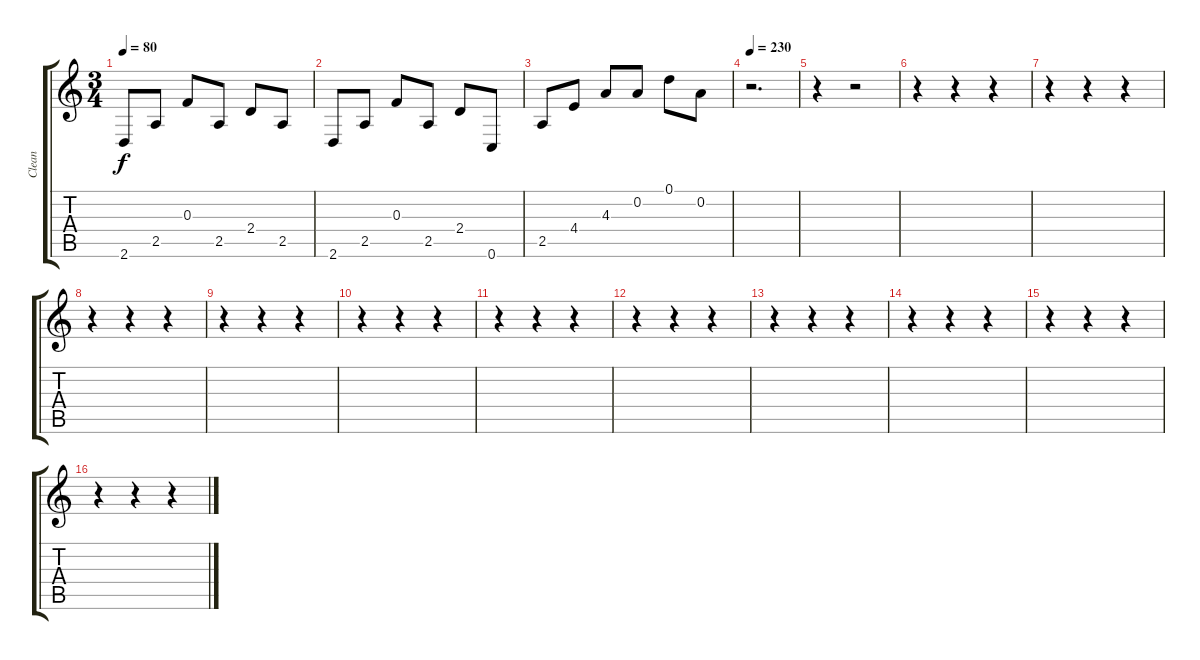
\track ("Clean" "Clean") {instrument acousticguitarsteel}
\staff {score tabs}
\tuning (D4 A3 F3 C3 G2 C2) {hide}
\ts (3 4)
\tempo 80
\clef g2
\ks c
2.6.8{dy f} 2.5.8 0.3.8 2.5.8 2.4.8 2.5.8 |
2.6.8 2.5.8 0.3.8 2.5.8 2.4.8 0.6.8 |
2.5.8 4.4.8 4.3.8 0.2.8 0.1.8 0.2.8 |
\tempo 230
r.2{d} |
r.4 r.2 |
r.4 r.4 r.4 |
r.4 r.4 r.4 |
r.4 r.4 r.4 |
r.4 r.4 r.4 |
r.4 r.4 r.4 |
r.4 r.4 r.4 |
r.4 r.4 r.4 |
r.4 r.4 r.4 |
r.4 r.4 r.4 |
r.4 r.4 r.4 |
r.4 r.4 r.4
